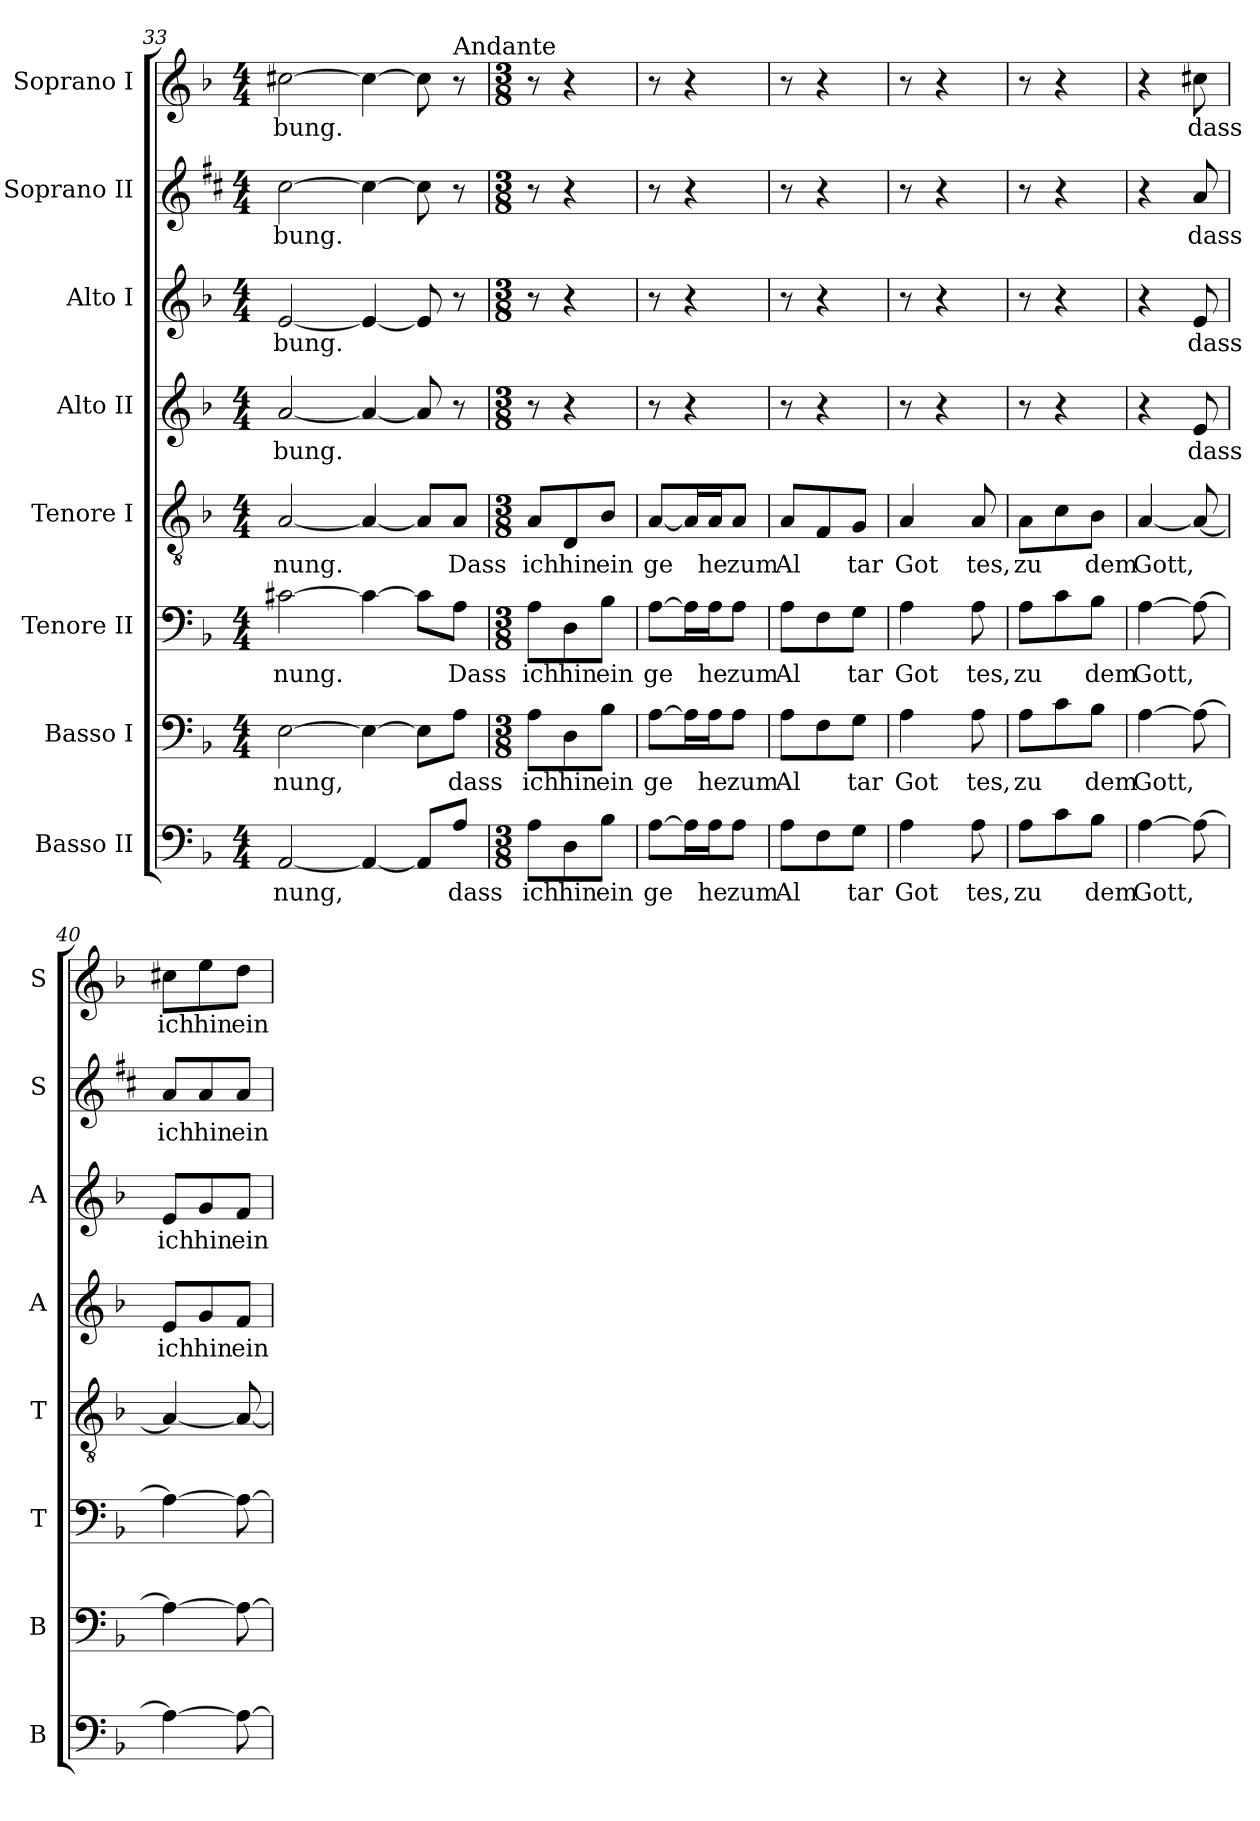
**kern	**text	**kern	**text	**kern	**text	**kern	**text	**kern	**text	**kern	**text	**kern	**text	**kern	**text
*part8	*part8	*part7	*part7	*part6	*part6	*part5	*part5	*part4	*part4	*part3	*part3	*part2	*part2	*part1	*part1
*staff8	*staff8	*staff7	*staff7	*staff6	*staff6	*staff5	*staff5	*staff4	*staff4	*staff3	*staff3	*staff2	*staff2	*staff1	*staff1
*I"Basso II	*	*I"Basso I	*	*I"Tenore II	*	*I"Tenore I	*	*I"Alto II	*	*I"Alto I	*	*I"Soprano II	*	*I"Soprano I	*
*I'B	*	*I'B	*	*I'T	*	*I'T	*	*I'A	*	*I'A	*	*I'S	*	*I'S	*
*clefF4	*	*clefF4	*	*clefF4	*	*clefGv2	*	*clefG2	*	*clefG2	*	*clefG2	*	*clefG2	*
*k[b-]	*	*k[b-]	*	*k[b-]	*	*k[b-]	*	*k[b-]	*	*k[b-]	*	*k[f#c#]	*	*k[b-]	*
*F:	*	*F:	*	*F:	*	*F:	*	*F:	*	*F:	*	*D:	*	*F:	*
*M4/4	*	*M4/4	*	*M4/4	*	*M4/4	*	*M4/4	*	*M4/4	*	*M4/4	*	*M4/4	*
=33	=33	=33	=33	=33	=33	=33	=33	=33	=33	=33	=33	=33	=33	=33	=33
[2AA/	nung,	[2E\	nung,	[2c#X\	nung.	[2A/	nung.	[2a/	bung.	[2e/	bung.	[2cc#\	bung.	[2cc#X\	bung.
4AA/_	.	4E\_	.	4c#\_	.	4A/_	.	4a/_	.	4e/_	.	4cc#\_	.	4cc#\_	.
8AA/L]	.	8E\L]	.	8c#\L]	.	8A/L]	.	8a/]	.	8e/]	.	8cc#\]	.	8cc#\]	.
!	!	!	!	!	!	!	!	!	!	!	!	!	!	!LO:TX:a:t=Andante	!
8A/J	dass	8A\J	dass	8A\J	Dass	8A/J	Dass	8r	.	8r	.	8r	.	8r	.
=34	=34	=34	=34	=34	=34	=34	=34	=34	=34	=34	=34	=34	=34	=34	=34
*M3/8	*	*M3/8	*	*M3/8	*	*M3/8	*	*M3/8	*	*M3/8	*	*M3/8	*	*M3/8	*
8A\L	ich	8A\L	ich	8A\L	ich	8A/L	ich	8r	.	8r	.	8r	.	8r	.
8D\	hin	8D\	hin	8D\	hin	8D/	hin	4r	.	4r	.	4r	.	4r	.
8B-\J	ein	8B-\J	ein	8B-\J	ein	8B-/J	ein	.	.	.	.	.	.	.	.
=35	=35	=35	=35	=35	=35	=35	=35	=35	=35	=35	=35	=35	=35	=35	=35
[8A\L	ge	[8A\L	ge	[8A\L	ge	[8A/L	ge	8r	.	8r	.	8r	.	8r	.
16A\L]	.	16A\L]	.	16A\L]	.	16A/L]	.	4r	.	4r	.	4r	.	4r	.
16A\J	he	16A\J	he	16A\J	he	16A/J	he	.	.	.	.	.	.	.	.
8A\J	zum	8A\J	zum	8A\J	zum	8A/J	zum	.	.	.	.	.	.	.	.
=36	=36	=36	=36	=36	=36	=36	=36	=36	=36	=36	=36	=36	=36	=36	=36
8A\L	Al	8A\L	Al	8A\L	Al	8A/L	Al	8r	.	8r	.	8r	.	8r	.
8F\	.	8F\	.	8F\	.	8F/	.	4r	.	4r	.	4r	.	4r	.
8G\J	tar	8G\J	tar	8G\J	tar	8G/J	tar	.	.	.	.	.	.	.	.
!!LO:PB:g=z
=37	=37	=37	=37	=37	=37	=37	=37	=37	=37	=37	=37	=37	=37	=37	=37
4A\	Got	4A\	Got	4A\	Got	4A/	Got	8r	.	8r	.	8r	.	8r	.
.	.	.	.	.	.	.	.	4r	.	4r	.	4r	.	4r	.
8A\	tes,	8A\	tes,	8A\	tes,	8A/	tes,	.	.	.	.	.	.	.	.
=38	=38	=38	=38	=38	=38	=38	=38	=38	=38	=38	=38	=38	=38	=38	=38
8A\L	zu	8A\L	zu	8A\L	zu	8A\L	zu	8r	.	8r	.	8r	.	8r	.
8c\	.	8c\	.	8c\	.	8c\	.	4r	.	4r	.	4r	.	4r	.
8B-\J	dem	8B-\J	dem	8B-\J	dem	8B-\J	dem	.	.	.	.	.	.	.	.
=39	=39	=39	=39	=39	=39	=39	=39	=39	=39	=39	=39	=39	=39	=39	=39
[4A\	Gott,	[4A\	Gott,	[4A\	Gott,	[4A/	Gott,	4r	.	4r	.	4r	.	4r	.
8A\_	.	8A\_	.	8A\_	.	8A/_	.	8e/	dass	8e/	dass	8a/	dass	8cc#X\	dass
=40	=40	=40	=40	=40	=40	=40	=40	=40	=40	=40	=40	=40	=40	=40	=40
4A\_	.	4A\_	.	4A\_	.	4A/_	.	8e/L	ich	8e/L	ich	8a/L	ich	8cc#X\L	ich
.	.	.	.	.	.	.	.	8g/	hin	8g/	hin	8a/	hin	8ee\	hin
8A\_	.	8A\_	.	8A\_	.	8A/_	.	8f/J	ein	8f/J	ein	8a/J	ein	8dd\J	ein
=	=	=	=	=	=	=	=	=	=	=	=	=	=	=	=
*-	*-	*-	*-	*-	*-	*-	*-	*-	*-	*-	*-	*-	*-	*-	*-
